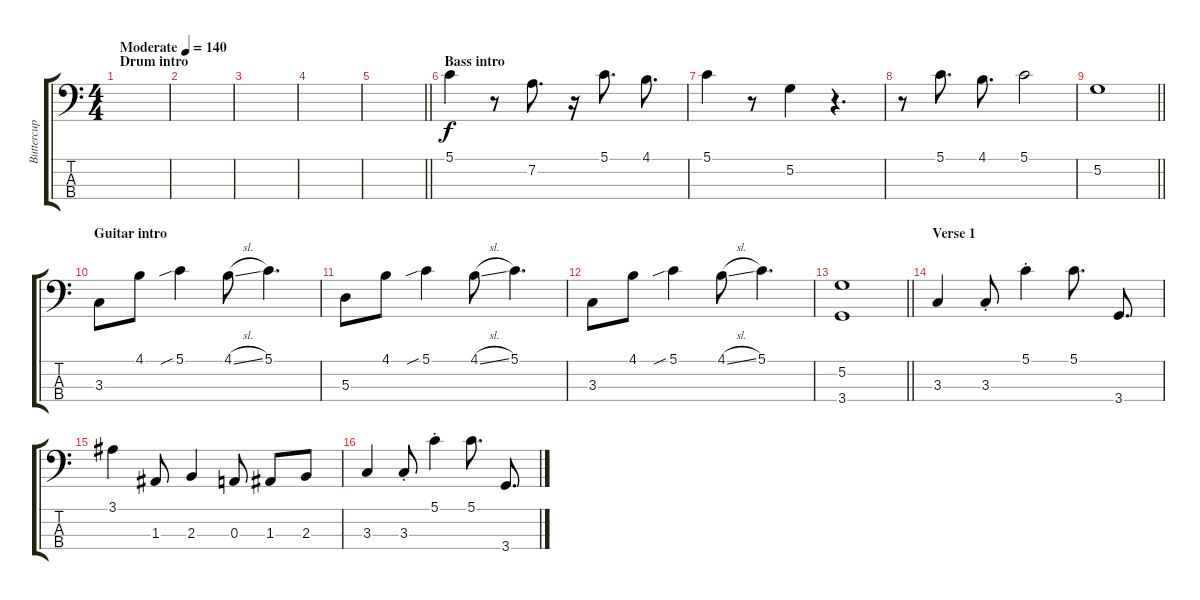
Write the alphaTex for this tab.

\track ("Buttercup" "Buttercup") {instrument electricbassfinger}
\staff {score tabs}
\tuning (G2 D2 A1 E1) {hide}
\ts (4 4)
\section ("" "Drum intro")
\tempo (140 "Moderate")
\clef f4
\ks c
|
|
|
|
\barLineRight lightlight
|
\section ("" "Bass intro")
5.1.4 r.8 7.2.8{d} r.16 5.1.8{d} 4.1.8{d} |
5.1.4 r.8 5.2.4 r.4{d} |
r.8 5.1.8{d} 4.1.8{d} 5.1.2 |
\barLineRight lightlight
5.2.1 |
\section ("" "Guitar intro")
3.3.8 4.1.8 5.1{sib}.4 4.1{sl}.8 5.1.4{d} |
5.3.8 4.1.8 5.1{sib}.4 4.1{sl}.8 5.1.4{d} |
3.3.8 4.1.8 5.1{sib}.4 4.1{sl}.8 5.1.4{d} |
\barLineRight lightlight
(5.2 3.4).1 |
\section ("" "Verse 1")
3.3.4 3.3{st}.8 5.1{st}.4 5.1.8{d} 3.4.8{d} |
3.1.4 1.3.8 2.3.4 0.3.8 1.3.8 2.3.8 |
3.3.4 3.3{st}.8 5.1{st}.4 5.1.8{d} 3.4.8{d}
